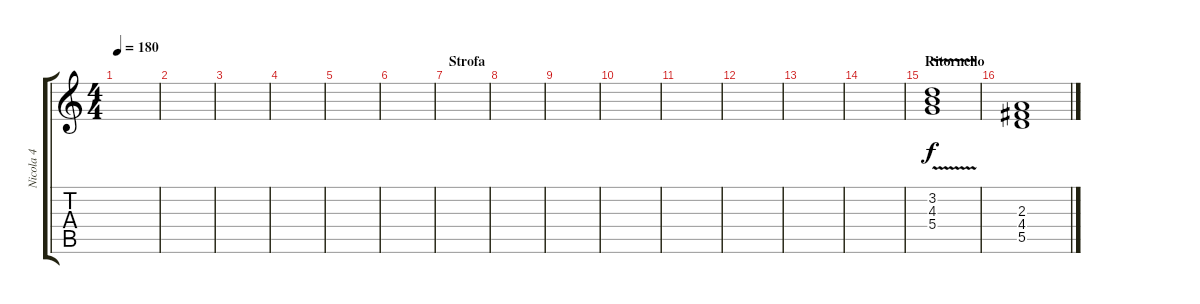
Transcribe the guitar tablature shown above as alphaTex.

\track ("Nicola 4" "Nicola 4") {instrument distortionguitar}
\staff {score tabs}
\tuning (E4 B3 G3 D3 A2 E2) {hide}
\ts (4 4)
\tempo 180
\clef g2
\ks c
|
|
|
|
|
|
\section ("" "Strofa")
|
|
|
|
|
|
|
|
\section ("" "Ritornello")
(3.2 4.3{v} 5.4).1{instrument distortionguitar} |
(2.3 4.4 5.5).1
